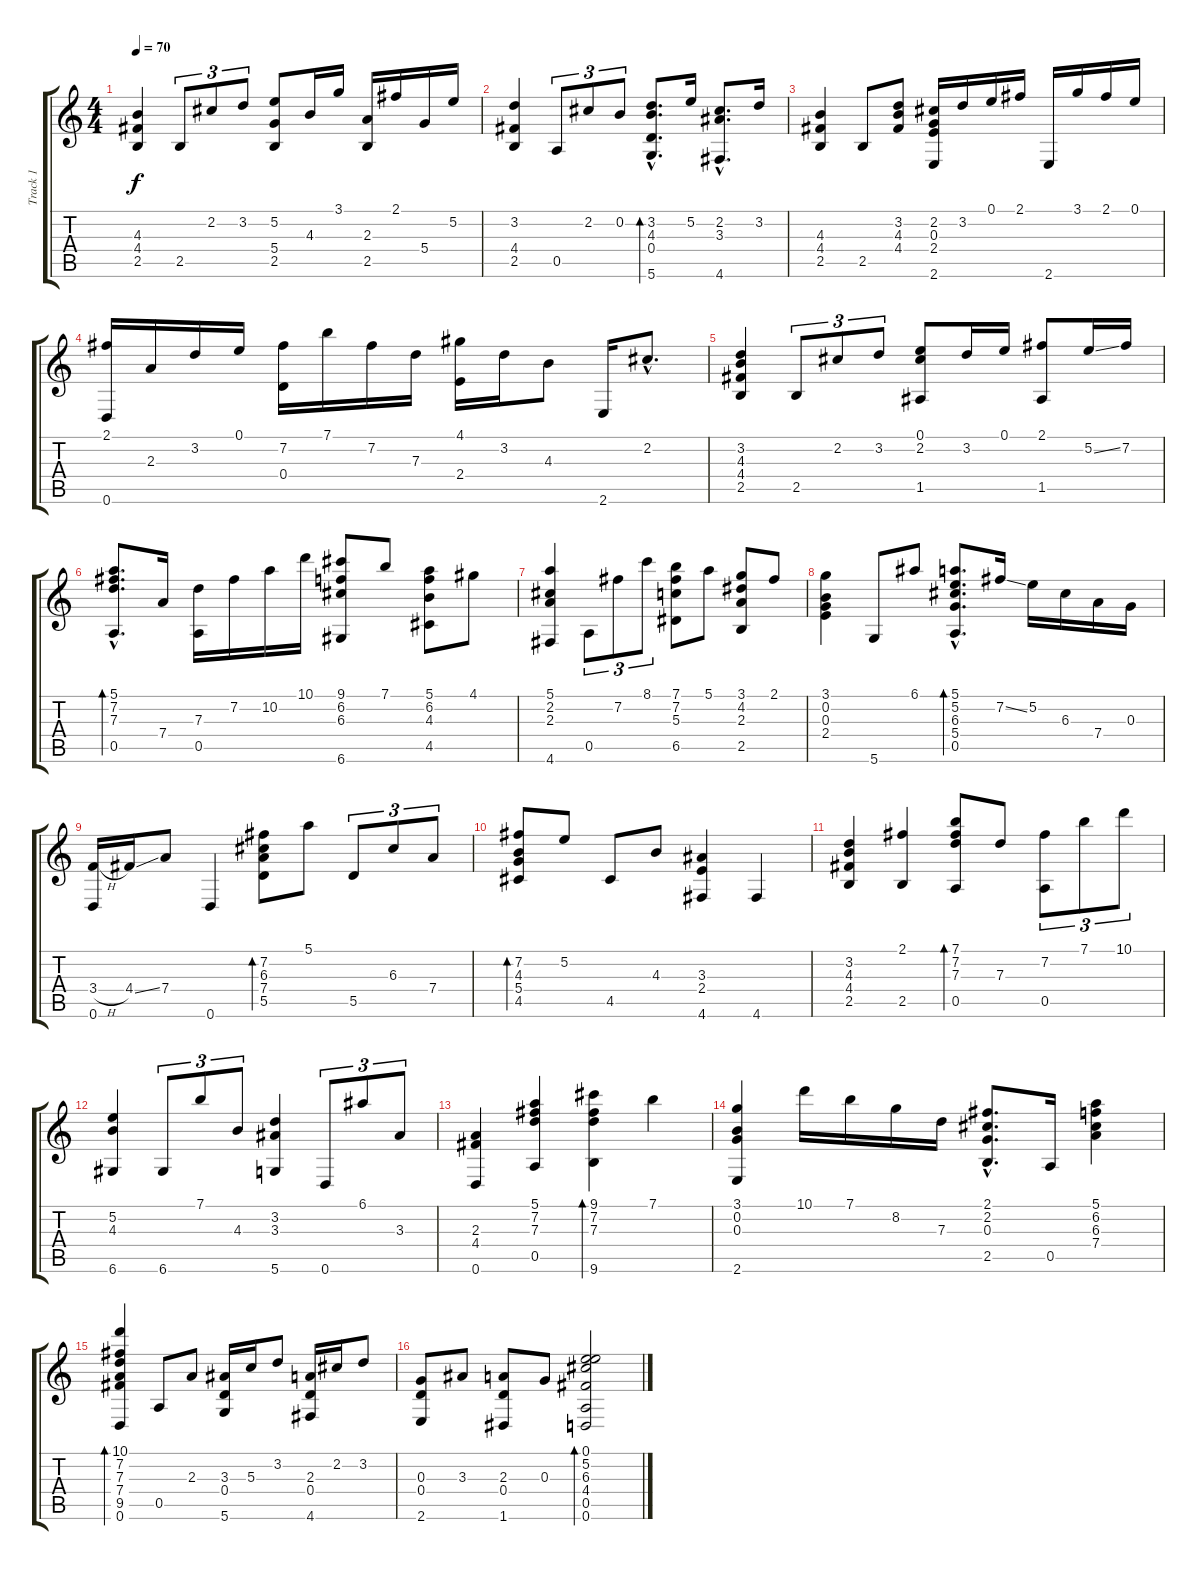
\track ("Track 1" "Track 1") {instrument acousticguitarsteel}
\staff {score tabs}
\tuning (E4 B3 G3 D3 A2 D2) {hide}
\ts (4 4)
\tempo 70
\clef g2
\ks c
(4.3 4.4 2.5).4{dy f} 2.5.8{tu (3 2)} 2.2.8{tu (3 2)} 3.2.8{tu (3 2)} (5.2 5.4 2.5).8 4.3.16 3.1.16 (2.3 2.5).16 2.1.16 5.4.16 5.2.16 |
(3.2 4.4 2.5).4 0.5.8{tu (3 2)} 2.2.8{tu (3 2)} 0.2.8{tu (3 2)} (3.2{hac} 4.3{hac} 0.4{hac} 5.6{hac}).8{d bd 480} 5.2.16 (2.2{hac} 3.3{hac} 4.6{hac}).8{d} 3.2.16 |
(4.3 4.4 2.5).4 2.5.8 (3.2 4.3 4.4).8 (2.2 0.3 2.4 2.6).16 3.2.16 0.1.16 2.1.16 2.6.16 3.1.16 2.1.16 0.1.16 |
(2.1 0.6).16 2.3.16 3.2.16 0.1.16 (7.2 0.4).16 7.1.16 7.2.16 7.3.16 (4.1 2.4).16 3.2.16 4.3.8 2.6.16 2.2{hac}.8{d} |
(3.2 4.3 4.4 2.5).4 2.5.8{tu (3 2)} 2.2.8{tu (3 2)} 3.2.8{tu (3 2)} (0.1 2.2 1.5).8 3.2.16 0.1.16 (2.1 1.5).8 5.2{ss}.16 7.2.16 |
(5.1{hac} 7.2{hac} 7.3{hac} 0.5{hac}).8{d bd 480} 7.4.16 (7.3 0.5).16 7.2.16 10.2.16 10.1.16 (9.1 6.2 6.3 6.6).8 7.1.8 (5.1 6.2 4.3 4.5).8 4.1.8 |
(5.1 2.2 2.3 4.6).4 0.5.8{tu (3 2)} 7.2.8{tu (3 2)} 8.1.8{tu (3 2)} (7.1 7.2 5.3 6.5).8 5.1.8 (3.1 4.2 2.3 2.5).8 2.1.8 |
(3.1 0.2 0.3 2.4).4 5.6.8 6.1.8 (5.1{hac} 5.2{hac} 6.3{hac} 5.4{hac} 0.5{hac}).8{d bd 480} 7.2{ss}.16 5.2.16 6.3.16 7.4.16 0.3.16 |
(3.4{h} 0.6).16 4.4{ss}.16 7.4.8 0.6.4 (7.2 6.3 7.4 5.5).8{bd 480} 5.1.8 5.5.8{tu (3 2)} 6.3.8{tu (3 2)} 7.4.8{tu (3 2)} |
(7.2 4.3 5.4 4.5).8{bd 480} 5.2.8 4.5.8 4.3.8 (3.3 2.4 4.6).4 4.6.4 |
(3.2 4.3 4.4 2.5).4 (2.1 2.5).4 (7.1 7.2 7.3 0.5).8{bd 480} 7.3.8 (7.2 0.5).8{tu (3 2)} 7.1.8{tu (3 2)} 10.1.8{tu (3 2)} |
(5.2 4.3 6.6).4 6.6.8{tu (3 2)} 7.1.8{tu (3 2)} 4.3.8{tu (3 2)} (3.2 3.3 5.6).4 0.6.8{tu (3 2)} 6.1.8{tu (3 2)} 3.3.8{tu (3 2)} |
(2.3 4.4 0.6).4 (5.1 7.2 7.3 0.5).4 (9.1 7.2 7.3 9.6).4{bd 480} 7.1.4 |
(3.1 0.2 0.3 2.6).4 10.1.16 7.1.16 8.2.16 7.3.16 (2.1{hac} 2.2{hac} 0.3{hac} 2.5{hac}).8{d} 0.5.16 (5.1 6.2 6.3 7.4).4 |
(10.1 7.2 7.3 7.4 9.5 0.6).4{bd 480} 0.5.8 2.3.8 (3.3 0.4 5.6).16 5.3.16 3.2.8 (2.3 0.4 4.6).16 2.2.16 3.2.8 |
(0.3 0.4 2.6).8 3.3.8 (2.3 0.4 1.6).8 0.3.8 (0.1 5.2 6.3 4.4 0.5 0.6).2{bd 480}
